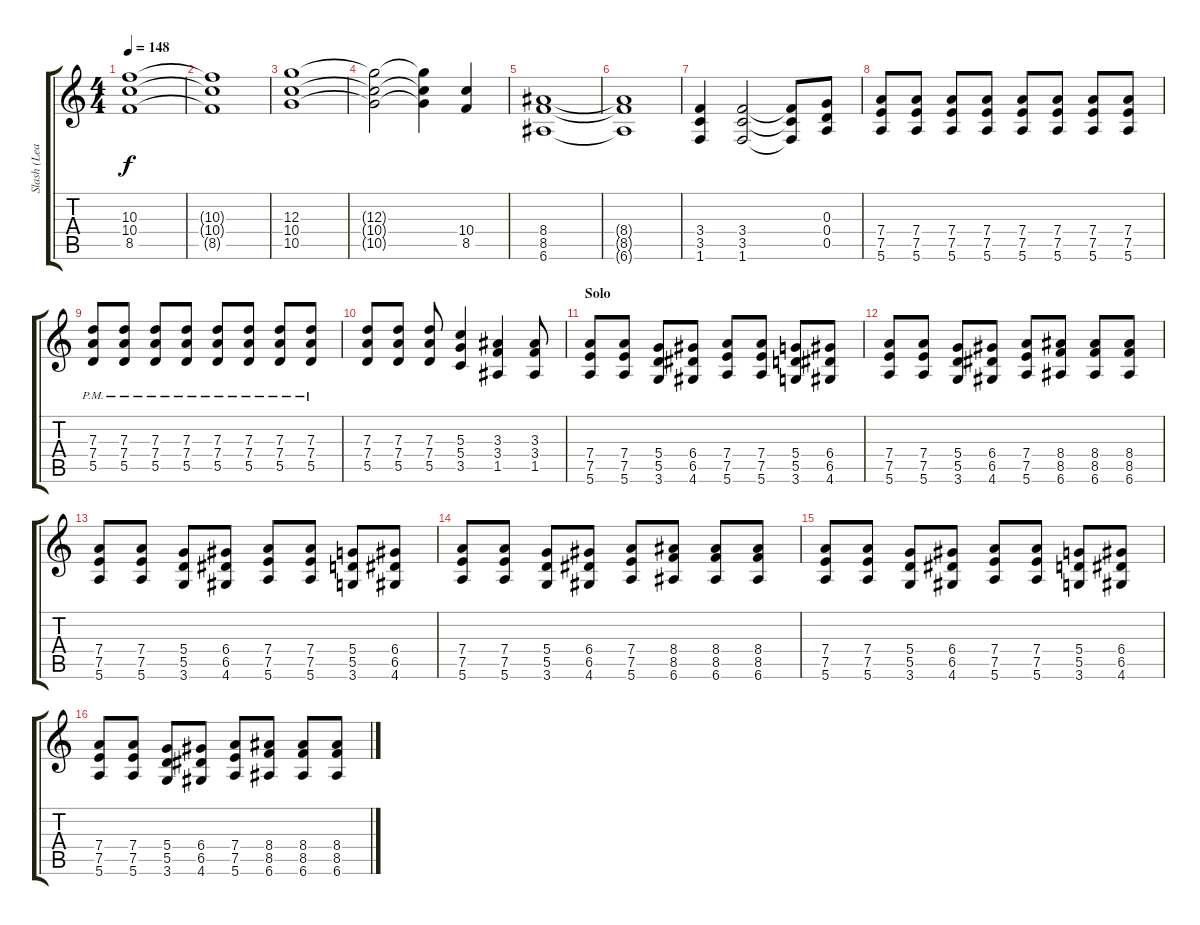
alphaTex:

\track ("Slash (Lead)" "Slash (Lea") {instrument overdrivenguitar}
\staff {score tabs}
\tuning (E4 B3 G3 D3 A2 E2) {hide}
\ts (4 4)
\tempo 148
\clef g2
\ks c
(10.3 10.4 8.5).1{dy f} |
(10.3{t} 10.4{t} 8.5{t}).1 |
(12.3 10.4 10.5).1 |
(12.3{t} 10.4{t} 10.5{t}).2 (12.3{t} 10.4{t} 10.5{t}).4 (10.4 8.5).4 |
(8.4 8.5 6.6).1 |
(8.4{t} 8.5{t} 6.6{t}).1 |
(3.4 3.5 1.6).4 (3.4 3.5 1.6).2 (3.4{t} 3.5{t} 1.6{t}).8 (0.3 0.4 0.5).8 |
(7.4 7.5 5.6).8 (7.4 7.5 5.6).8 (7.4 7.5 5.6).8 (7.4 7.5 5.6).8 (7.4 7.5 5.6).8 (7.4 7.5 5.6).8 (7.4 7.5 5.6).8 (7.4 7.5 5.6).8 |
(7.3{pm} 7.4{pm} 5.5).8 (7.3{pm} 7.4{pm} 5.5).8 (7.3{pm} 7.4{pm} 5.5).8 (7.3{pm} 7.4{pm} 5.5).8 (7.3{pm} 7.4{pm} 5.5).8 (7.3{pm} 7.4{pm} 5.5).8 (7.3{pm} 7.4{pm} 5.5).8 (7.3{pm} 7.4{pm} 5.5).8 |
(7.3 7.4 5.5).8 (7.3 7.4 5.5).8 (7.3 7.4 5.5).8 (5.3 5.4 3.5).4 (3.3 3.4 1.5).4 (3.3 3.4 1.5).8 |
\section ("" "Solo")
(7.4 7.5 5.6).8 (7.4 7.5 5.6).8 (5.4 5.5 3.6).8 (6.4 6.5 4.6).8 (7.4 7.5 5.6).8 (7.4 7.5 5.6).8 (5.4 5.5 3.6).8 (6.4 6.5 4.6).8 |
(7.4 7.5 5.6).8 (7.4 7.5 5.6).8 (5.4 5.5 3.6).8 (6.4 6.5 4.6).8 (7.4 7.5 5.6).8 (8.4 8.5 6.6).8 (8.4 8.5 6.6).8 (8.4 8.5 6.6).8 |
(7.4 7.5 5.6).8 (7.4 7.5 5.6).8 (5.4 5.5 3.6).8 (6.4 6.5 4.6).8 (7.4 7.5 5.6).8 (7.4 7.5 5.6).8 (5.4 5.5 3.6).8 (6.4 6.5 4.6).8 |
(7.4 7.5 5.6).8 (7.4 7.5 5.6).8 (5.4 5.5 3.6).8 (6.4 6.5 4.6).8 (7.4 7.5 5.6).8 (8.4 8.5 6.6).8 (8.4 8.5 6.6).8 (8.4 8.5 6.6).8 |
(7.4 7.5 5.6).8 (7.4 7.5 5.6).8 (5.4 5.5 3.6).8 (6.4 6.5 4.6).8 (7.4 7.5 5.6).8 (7.4 7.5 5.6).8 (5.4 5.5 3.6).8 (6.4 6.5 4.6).8 |
(7.4 7.5 5.6).8 (7.4 7.5 5.6).8 (5.4 5.5 3.6).8 (6.4 6.5 4.6).8 (7.4 7.5 5.6).8 (8.4 8.5 6.6).8 (8.4 8.5 6.6).8 (8.4 8.5 6.6).8
